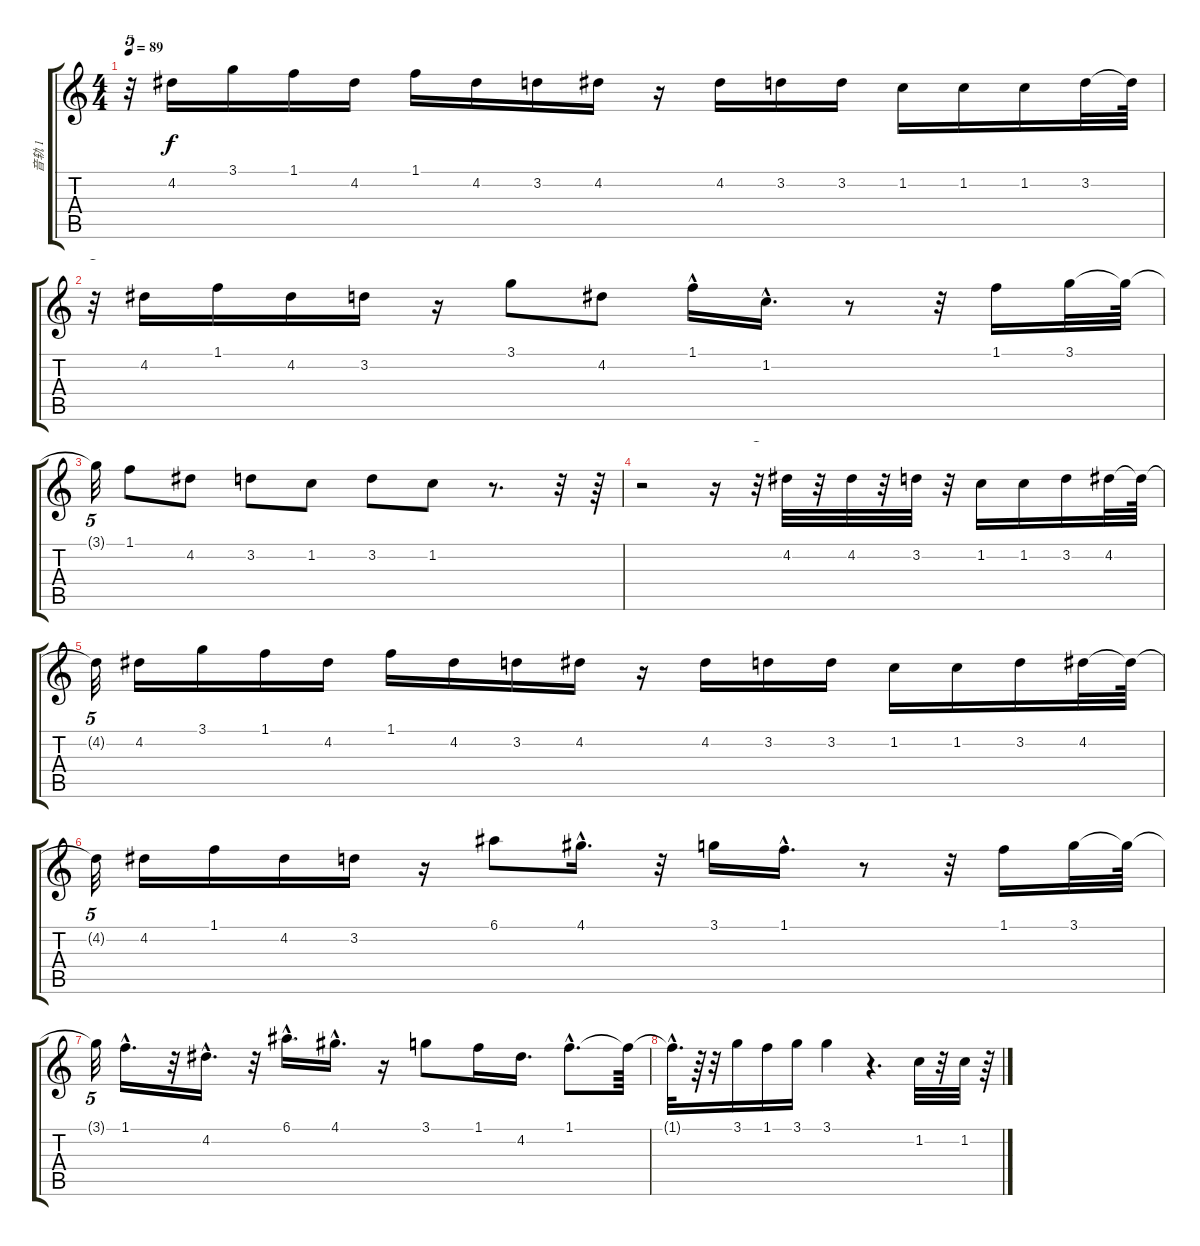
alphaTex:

\track ("音轨 1" "音轨 1") {instrument fretlessbass}
\staff {score tabs}
\tuning (E4 B3 G3 D3 A2 E2) {hide}
\ts (4 4)
\tempo 89
\clef g2
\ks c
r.32{tu (5 4) dy f} 4.2.16 3.1.16 1.1.16 4.2.16 1.1.16 4.2.16 3.2.16 4.2.16 r.16 4.2.16 3.2.16 3.2.16 1.2.16 1.2.16 1.2.16 3.2.32 3.2{t}.64 |
r.32{tu (5 4)} 4.2.16 1.1.16 4.2.16 3.2.16 r.16 3.1.8 4.2.8 1.1{hac}.16 1.2{hac}.16{d} r.8 r.32 1.1.16 3.1.32 3.1{t}.64 |
3.1{t}.32{tu (5 4)} 1.1.8 4.2.8 3.2.8 1.2.8 3.2.8 1.2.8 r.8{d} r.32 r.64 |
r.2 r.16 r.32{tu (5 4)} 4.2.32 r.32 4.2.32 r.32 3.2.32 r.32 1.2.16 1.2.16 3.2.16 4.2.32 4.2{t}.64 |
4.2{t}.32{tu (5 4)} 4.2.16 3.1.16 1.1.16 4.2.16 1.1.16 4.2.16 3.2.16 4.2.16 r.16 4.2.16 3.2.16 3.2.16 1.2.16 1.2.16 3.2.16 4.2.32 4.2{t}.64 |
4.2{t}.32{tu (5 4)} 4.2.16 1.1.16 4.2.16 3.2.16 r.16 6.1.8 4.1{hac}.16{d} r.32 3.1.16 1.1{hac}.16{d} r.8 r.32 1.1.16 3.1.32 3.1{t}.64 |
3.1{t}.32{tu (5 4)} 1.1{hac}.16{d} r.32 4.2{hac}.16{d} r.32 6.1{hac}.16{d} 4.1{hac}.16{d} r.16 3.1.8 1.1.16 4.2.16{d} 1.1{hac}.8{d} 1.1{t}.64 |
1.1{hac t}.32{d} r.64 r.32 3.1.16 1.1.16 3.1.16 3.1.4 r.4{d} 1.2.32 r.32 1.2.32 r.64
